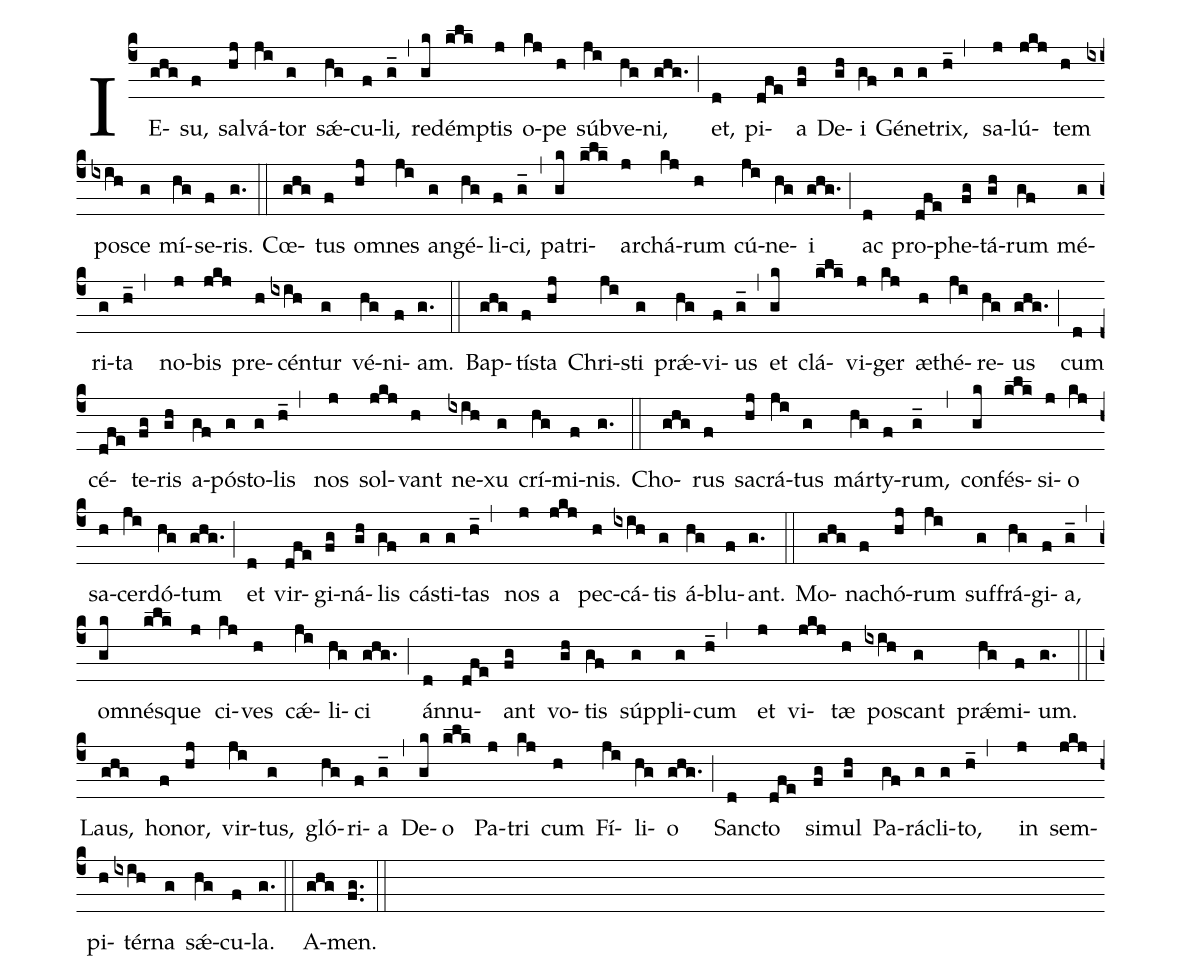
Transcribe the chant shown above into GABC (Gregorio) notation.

%%
(c4)
IE(ghg)su,(f) sal(hj)vá(ji)tor(g) sǽ(hg)cu(f)li,(g_) (,)
re(gk)dém(klk)ptis(j) o(kj)pe(h) súb(ji)ve(hg)ni,(ghg.) (;)
et,(d) pi(dfe)a(fg) De(gh)i(gf) Gé(g)ne(g)trix,(h_,)
sa(j)lú(jkj)tem(h) po(ixih)sce(g) mí(hg)se(f)ris.(g.) (::)

Cœ(ghg)tus(f) om(hj)nes(ji) an(g)gé(hg)li(f)ci,(g_) (,)
pa(gk)tri(klk)ar(j)chá(kj)rum(h) cú(ji)ne(hg)i(ghg.) (;)
ac(d) pro(dfe)phe(fg)tá(gh)rum(gf) mé(g)ri(g)ta(h_,)
no(j)bis(jkj) pre(h)cén(ixih)tur(g) vé(hg)ni(f)am.(g.) (::)

Bap(ghg)tí(f)sta(hj) Chri(ji)sti(g) prǽ(hg)vi(f)us(g_) (,)
et(gk) clá(klk)vi(j)ger(kj) æ(h)thé(ji)re(hg)us(ghg.) (;)
cum(d) cé(dfe)te(fg)ris(gh) a(gf)pó(g)sto(g)lis(h_,)
nos(j) sol(jkj)vant(h) ne(ixih)xu(g) crí(hg)mi(f)nis.(g.) (::)

Cho(ghg)rus(f) sa(hj)crá(ji)tus(g) már(hg)ty(f)rum,(g_) (,)
con(gk)fés(klk)si(j)o(kj) sa(h)cer(ji)dó(hg)tum(ghg.) (;)
et(d) vir(dfe)gi(fg)ná(gh)lis(gf) cá(g)sti(g)tas(h_,)
nos(j) a(jkj) pec(h)cá(ixih)tis(g) á(hg)blu(f)ant.(g.) (::)

Mo(ghg)na(f)chó(hj)rum(ji) suf(g)frá(hg)gi(f)a,(g_) (,)
om(gk)nés(klk)que(j) ci(kj)ves(h) cǽ(ji)li(hg)ci(ghg.) (;)
án(d)nu(dfe)ant(fg) vo(gh)tis(gf) súp(g)pli(g)cum(h_,)
et(j) vi(jkj)tæ(h) po(ixih)scant(g) prǽ(hg)mi(f)um.(g.) (::)

Laus,(ghg) ho(f)nor,(hj) vir(ji)tus,(g) gló(hg)ri(f)a(g_) (,)
De(gk)o(klk) Pa(j)tri(kj) cum(h) Fí(ji)li(hg)o(ghg.) (;)
San(d)cto(dfe) si(fg)mul(gh) Pa(gf)rá(g)cli(g)to,(h_,)
in(j) sem(jkj)pi(h)tér(ixih)na(g) sǽ(hg)cu(f)la.(g.) (::)

A(ghg)men.(fg..) (::)
